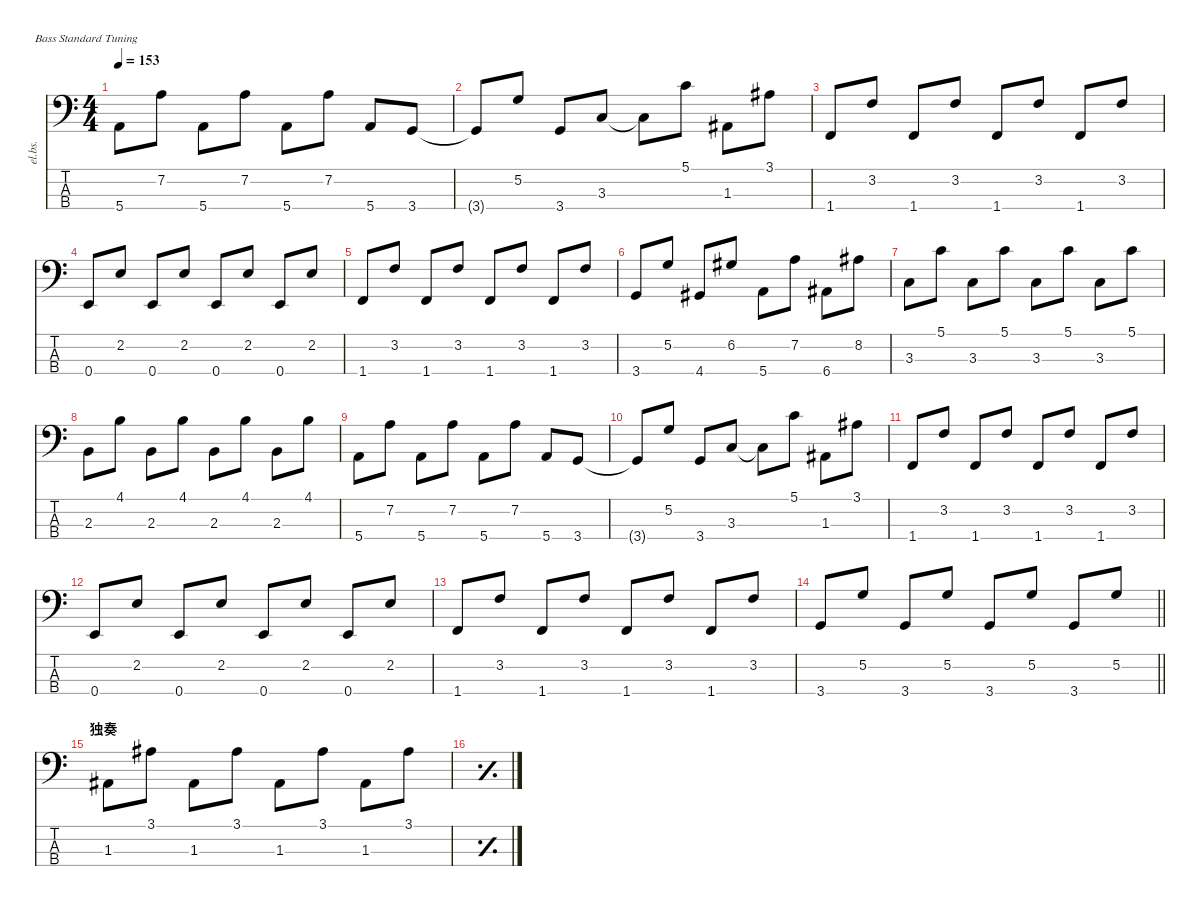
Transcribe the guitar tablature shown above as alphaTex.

\defaultSystemsLayout 4
\hideDynamics
\bracketExtendMode nobrackets
\track ("Electric Bass" "el.bs.") {instrument electricbassfinger}
\staff {score tabs}
\tuning (G2 D2 A1 E1)
\ts (4 4)
\tempo 153
\clef f4
\ks c
5.4.8{dy mf beam Down} 7.2.8{beam Down} 5.4.8{beam Down} 7.2.8{beam Down} 5.4.8{beam Down} 7.2.8{beam Down} 5.4.8{beam Up} 3.4.8{beam Up} |
3.4{t}.8{beam Up} 5.2.8{beam Up} 3.4.8{beam Up} 3.3.8{beam Up} 3.3{t}.8{beam Down} 5.1.8{beam Down} 1.3{acc #}.8{beam Down} 3.1{acc #}.8{beam Down} |
1.4.8{beam Up} 3.2.8{beam Up} 1.4.8{beam Up} 3.2.8{beam Up} 1.4.8{beam Up} 3.2.8{beam Up} 1.4.8{beam Up} 3.2.8{beam Up} |
0.4.8{beam Up} 2.2.8{beam Up} 0.4.8{beam Up} 2.2.8{beam Up} 0.4.8{beam Up} 2.2.8{beam Up} 0.4.8{beam Up} 2.2.8{beam Up} |
1.4.8{beam Up} 3.2.8{beam Up} 1.4.8{beam Up} 3.2.8{beam Up} 1.4.8{beam Up} 3.2.8{beam Up} 1.4.8{beam Up} 3.2.8{beam Up} |
3.4.8{beam Up} 5.2.8{beam Up} 4.4{acc #}.8{beam Up} 6.2{acc #}.8{beam Up} 5.4.8{beam Down} 7.2.8{beam Down} 6.4{acc #}.8{beam Down} 8.2{acc #}.8{beam Down} |
3.3.8{beam Down} 5.1.8{beam Down} 3.3.8{beam Down} 5.1.8{beam Down} 3.3.8{beam Down} 5.1.8{beam Down} 3.3.8{beam Down} 5.1.8{beam Down} |
2.3.8{beam Down} 4.1.8{beam Down} 2.3.8{beam Down} 4.1.8{beam Down} 2.3.8{beam Down} 4.1.8{beam Down} 2.3.8{beam Down} 4.1.8{beam Down} |
5.4.8{beam Down} 7.2.8{beam Down} 5.4.8{beam Down} 7.2.8{beam Down} 5.4.8{beam Down} 7.2.8{beam Down} 5.4.8{beam Up} 3.4.8{beam Up} |
3.4{t}.8{beam Up} 5.2.8{beam Up} 3.4.8{beam Up} 3.3.8{beam Up} 3.3{t}.8{beam Down} 5.1.8{beam Down} 1.3{acc #}.8{beam Down} 3.1{acc #}.8{beam Down} |
1.4.8{beam Up} 3.2.8{beam Up} 1.4.8{beam Up} 3.2.8{beam Up} 1.4.8{beam Up} 3.2.8{beam Up} 1.4.8{beam Up} 3.2.8{beam Up} |
0.4.8{beam Up} 2.2.8{beam Up} 0.4.8{beam Up} 2.2.8{beam Up} 0.4.8{beam Up} 2.2.8{beam Up} 0.4.8{beam Up} 2.2.8{beam Up} |
1.4.8{beam Up} 3.2.8{beam Up} 1.4.8{beam Up} 3.2.8{beam Up} 1.4.8{beam Up} 3.2.8{beam Up} 1.4.8{beam Up} 3.2.8{beam Up} |
\barLineRight lightlight
3.4.8{beam Up} 5.2.8{beam Up} 3.4.8{beam Up} 5.2.8{beam Up} 3.4.8{beam Up} 5.2.8{beam Up} 3.4.8{beam Up} 5.2.8{beam Up} |
\section ("" "独奏")
1.3{acc #}.8{beam Down} 3.1{acc #}.8{beam Down} 1.3{acc #}.8{beam Down} 3.1{acc #}.8{beam Down} 1.3{acc #}.8{beam Down} 3.1{acc #}.8{beam Down} 1.3{acc #}.8{beam Down} 3.1{acc #}.8{beam Down} |
\simile simple
